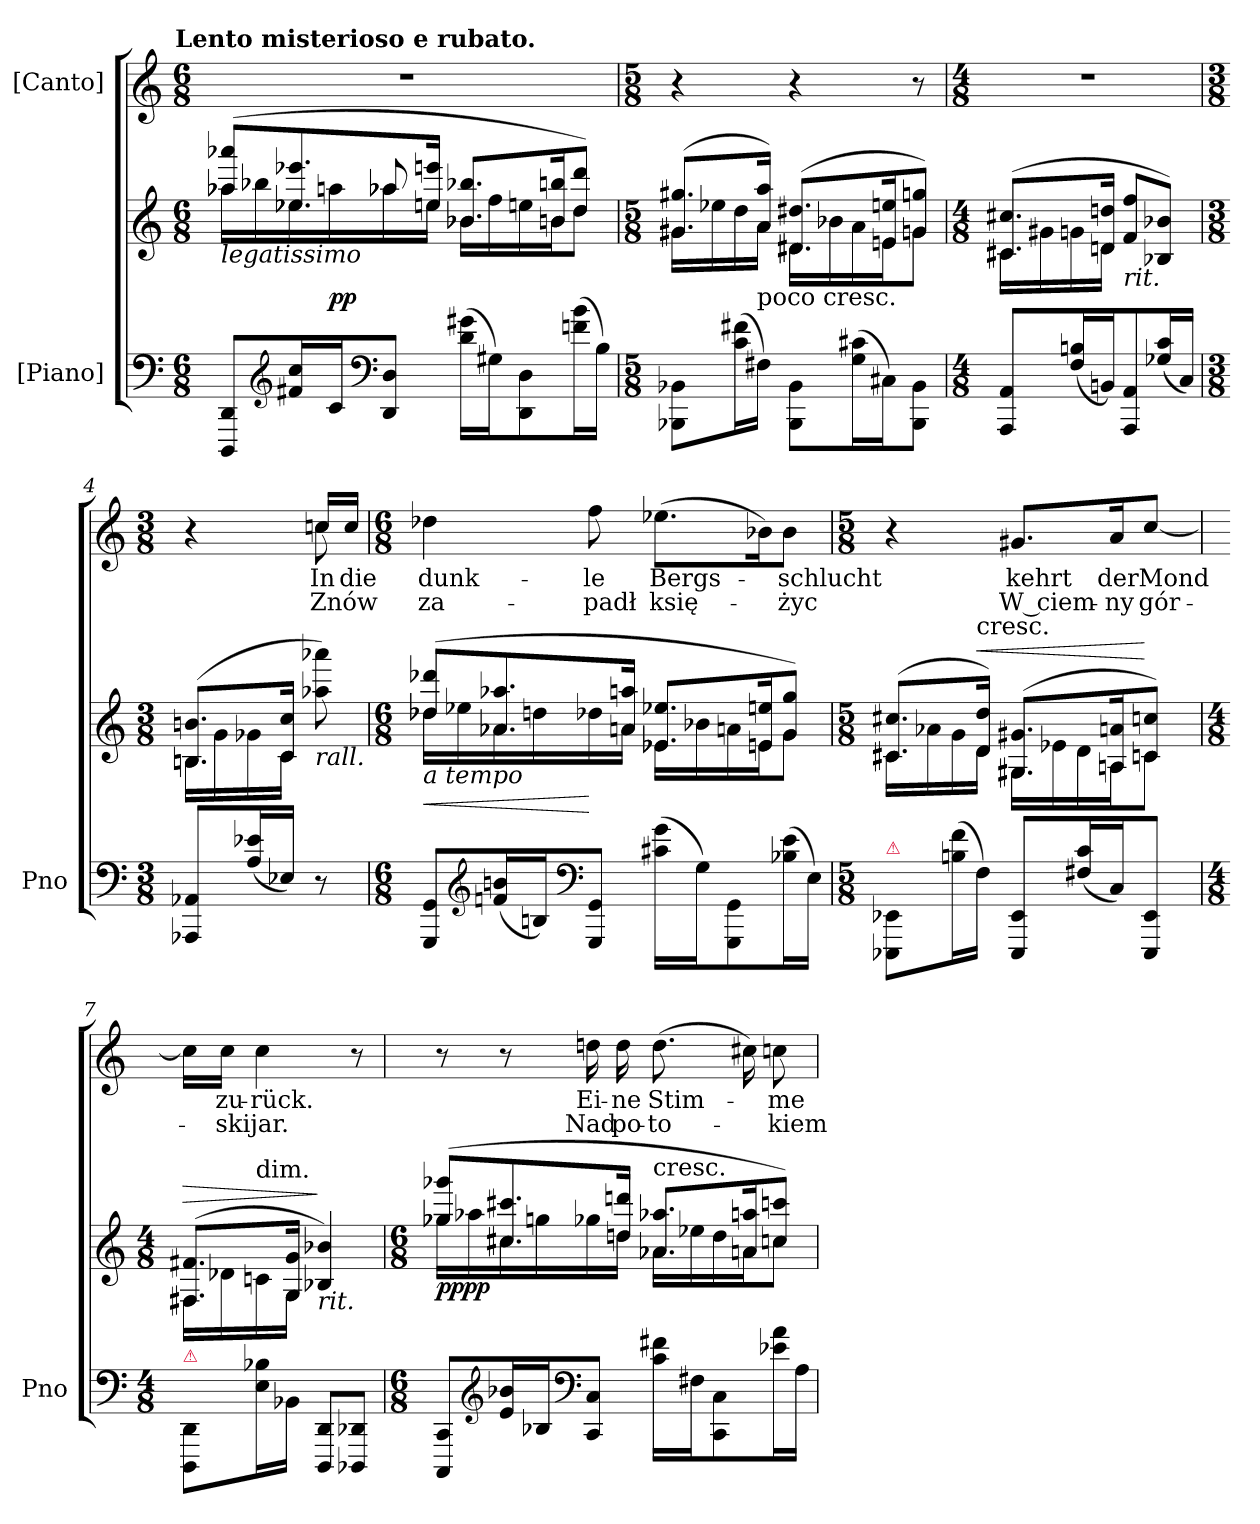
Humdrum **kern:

**kern	**kern	**dynam	**kern	**text	**text
*part2	*part2	*part2	*part1	*part1	*part1
*staff3	*staff2	*staff2/3	*staff1	*staff1	*staff1
*I"[Piano]	*	*	*I"[Canto]	*	*
*I'Pno	*	*	*	*	*
*clefF4	*clefG2	*	*clefG2	*	*
*k[]	*k[]	*	*k[]	*	*
!!LO:TX:omd:t=Lento misterioso e rubato.
*M6/8	*M6/8	*	*M6/8	*	*
*MM52	*MM52	*	*MM52	*	*
=1	=1	=1	=1	=1	=1
*	*^	*	*	*	*
*	*	*^	*	*	*	*
!	!LO:TX:b:i:t=legatissimo	!	!	!	!	!	!
8DDD/ 8DD/L	(8aa-X/ 8aaa-X/L	16aa-X\LL	4ryy	.	2.r	.	.
.	.	16bb-X\	.	.	.	.	.
*clefG2	*	*	*	*	*	*	*
16f#X/ 16cc/L	8.ee-X/ 8.eee-X/	16ee-X\	.	.	.	.	.
16c/J	.	16aan\	.	pp	.	.	.
*clefF4	*	*	*	*	*	*	*
8DD/ 8D/J	.	16aa-X\	8aa-X/	.	.	.	.
.	16een/ 16eeen/Jk	16ee\JJ	.	.	.	.	.
(16d\ 16g#X\LL	8.b-X/ 8.bb-X/L	16b-X\LL	8ryy	.	.	.	.
16G#X\J)	.	16ff\	.	.	.	.	.
8DD\ 8D\	.	16een\	4ryy	.	.	.	.
.	16bn/ 16bbn/K	16b\J	.	.	.	.	.
(16fn\ 16b\L	8dd/ 8ddd/J)	8dd\J	.	.	.	.	.
16B\JJ)	.	.	.	.	.	.	.
*	*v	*v	*v	*	*	*	*
=2	=2	=2	=2	=2	=2
*M5/8	*M5/8	*	*M5/8	*	*
*	*^	*	*	*	*
8BBB-X\ 8BB-X\L	(8.g#X/ 8.gg#X/L	16g#X\LL	.	4r	.	.
.	.	16ee-X\	.	.	.	.
(16c\ 16f#X\L	.	16dd\	.	.	.	.
!	!LO:TX:c:t=poco cresc.	!	!	!	!	!
16F#X\JJ)	16a/ 16aa/Jk)	16a\JJ	.	.	.	.
8BBB-\ 8BB-\L	(8.d#X/ 8.dd#X/L	16d#X\LL	.	4r	.	.
.	.	16b-X\	.	.	.	.
(16G\ 16c#X\L	.	16a\	.	.	.	.
16C#X\J)	16e/ 16een/K	16en\J	.	.	.	.
8BBB-\ 8BB-\J	8gn/ 8ggn/J)	8g\J	.	8r	.	.
=3	=3	=3	=3	=3	=3	=3
*M4/8	*M4/8	*	*	*M4/8	*	*
8AAA/ 8AA/L	(8.c#X/ 8.cc#X/L	16c#X\LL	.	2r	.	.
.	.	16g#X\	.	.	.	.
(16F/ 16Bn/L	.	16gn\	.	.	.	.
16BBn/J)	16d/ 16ddn/Jk	16dn\JJ	.	.	.	.
!	!LO:TX:b:i:t=rit.	!	!	!	!	!
8AAA/ 8AA/	8f/ 8ff/L	4ryy	.	.	.	.
(16G-X/ 16c/L	8B-X/ 8b-X/J)	.	.	.	.	.
16C/JJ)	.	.	.	.	.	.
=4	=4	=4	=4	=4	=4	=4
*M3/8	*M3/8	*	*	*M3/8	*	*
*	*	*	*	*^	*	*
8AAA-X/ 8AA-X/L	(8.Bn/ 8.bn/L	16Bn\LL	.	4r	4ryy	.	.
.	.	16g\	.	.	.	.	.
(16A/ 16e-X/L	.	16g-X\	.	.	.	.	.
16E-X/JJ)	16c/ 16cc/Jk	16c\JJ	.	.	.	.	.
!	!LO:TX:b:i:t=rall.	!	!	!	!	!	!
8r	8aa-X\ 8aaa-X\)	8ryy	.	16cc/LL	8ccn\	In	Znów
.	.	.	.	16cc/JJ	.	die	.
*	*	*	*	*v	*v	*	*
=5	=5	=5	=5	=5	=5	=5
*M6/8	*M6/8	*	*	*M6/8	*	*
!	!LO:TX:b:i:t=a tempo	!	!	!	!	!
8GGG/ 8GG/L	(8dd-X/ 8ddd-X/L	16dd-X\LL	<	4dd-X\	dunk-	za-
.	.	16ee-X\	.	.	.	.
*clefG2	*	*	*	*	*	*
(16fn/ 16bn/L	8.a-X/ 8.aa-X/	16a-X\	.	.	.	.
16Bn/J)	.	16ddn\	.	.	.	.
*clefF4	*	*	*	*	*	*
8GGG/ 8GG/J	.	16dd-X\	[	8ff\	-le	-padł
.	16an/ 16aan/Jk	16a\JJ	.	.	.	.
(16c#X\ 16g\LL	8.e-X/ 8.ee-X/L	16e-X\LL	.	(8.ee-X\L	Bergs-	księ-
16G\J)	.	16b-X\	.	.	.	.
8GGG\ 8GG\	.	16an\	.	.	.	.
.	16en/ 16een/K	16e\J	.	16b-X\K)	.	.
(16B-X\ 16e\L	8g/ 8gg/J)	8g\J	.	8b-\J	-schlucht	-życ
16E\JJ)	.	.	.	.	.	.
=6	=6	=6	=6	=6	=6	=6
*M5/8	*M5/8	*	*	*M5/8	*	*
!LO:TX:a:color=crimson:t=⚠	!	!	!	!	!	!
8EEE-X/ 8EE-X/L	(8.c#X/ 8.cc#X/L	16c#X\LL	.	4r	.	.
.	.	16a-X\	.	.	.	.
(16Bn\ 16f\L	.	16g\	.	.	.	.
!	!LO:TX:a:t=cresc.	!	!	!	!	!
!	!	!	!LO:HP:a	!	!	!
16F\JJ)	16d/ 16dd/Jk)	16d\JJ	<	.	.	.
8EEE-/ 8EE-/L	(8.G#X/ 8.g#X/L	16G#X\LL	.	8.g#X/L	kehrt	W ciem-
.	.	16e-X\	.	.	.	.
(16F#X/ 16c/L	.	16d\	.	.	.	.
16C/J)	16A/ 16an/K	16An\J	.	16a/K	der	-ny
8EEE-/ 8EE-/J	8cn/ 8ccn/J)	8c\J	[	[8cc/J	Mond	gór-
=7	=7	=7	=7	=7	=7	=7
*M4/8	*M4/8	*	*	*	*	*
!LO:TX:a:color=crimson:t=⚠	!	!	!	!	!	!
!	!	!	!LO:HP:a	!	!	!
8DDD/ 8DD/L	(8.F#X/ 8.f#X/L	16F#X\LL	>	16cc\LL]	.	.
.	.	16d-X\	.	16cc\JJ	zu-	-ski
!	!	!LO:TX:a:t=dim.	!	!	!	!
16E\ 16B-X\L	.	16cn\	.	4cc\	-rück.	jar.
16BB-X\JJ	16G/ 16g/Jk	16G\JJ	.	.	.	.
!	!LO:TX:b:i:t=rit.	!	!	!	!	!
8DDD/ 8DD/L	4B-X/ 4b-X/)	4ryy	]	.	.	.
8DDD-X/ 8DD-X/J	.	.	.	8r	.	.
=8	=8	=8	=8	=8	=8	=8
*M6/8	*M6/8	*	*	*	*	*
!	!	!	!LO:DY:b	!	!	!
8CCC/ 8CC/L	(8gg-X/ 8ggg-X/L	16gg-X\LL	pp pp	8r	.	.
.	.	16aa-X\	.	.	.	.
*clefG2	*	*	*	*	*	*
16e/ 16b-X/L	8.cc#X/ 8.ccc#X/	16cc#X\	.	8r	.	.
16B-X/J	.	16ggn\	.	.	.	.
*clefF4	*	*	*	*	*	*
8CC/ 8C/J	.	16gg-X\	.	16ddn\	Ei-	Nad
.	16dd/ 16dddn/Jk	16ddn\JJ	.	16dd\	-ne	po-
!	!LO:TX:a:t=cresc.	!	!	!	!	!
16c\ 16f#X\LL	8.a-X/ 8.aa-X/L	16a-X\LL	.	(8.dd\	Stim-	-to-
16F#X\J	.	16ee-X\	.	.	.	.
8CC\ 8C\	.	16dd\	.	.	.	.
.	16an/ 16aan/K	16a\J	.	16cc#X\)	.	.
16e-X\ 16a\L	8ccn/ 8cccn/J)	8cc\J	.	8ccn\	-me	-kiem
16A\JJ	.	.	.	.	.	.
*	*v	*v	*	*	*	*
=	=	=	=	=	=
*-	*-	*-	*-	*-	*-
